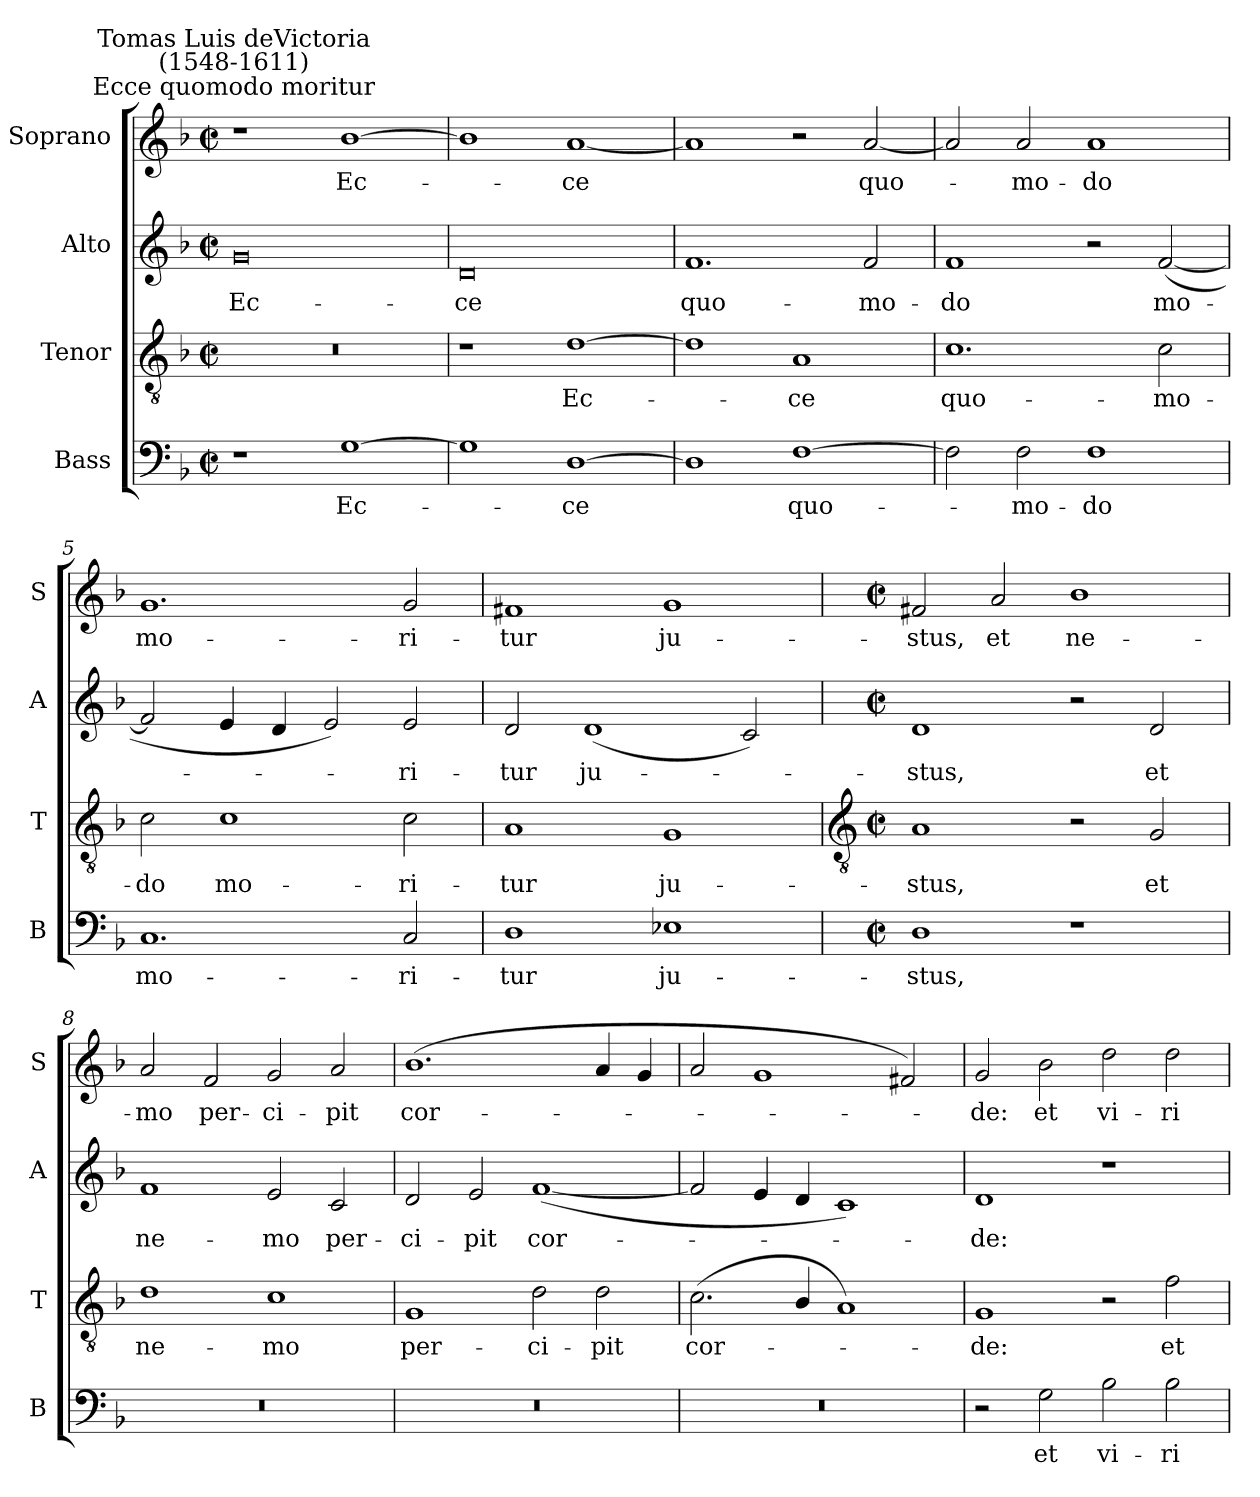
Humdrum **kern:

**kern	**text	**kern	**text	**kern	**text	**kern	**text
*part4	*part4	*part3	*part3	*part2	*part2	*part1	*part1
*staff4	*staff4	*staff3	*staff3	*staff2	*staff2	*staff1	*staff1
*I"Bass	*	*I"Tenor	*	*I"Alto	*	*I"Soprano	*
*I'B	*	*I'T	*	*I'A	*	*I'S	*
*clefF4	*	*clefGv2	*	*clefG2	*	*clefG2	*
*k[b-]	*	*k[b-]	*	*k[b-]	*	*k[b-]	*
*F:	*	*F:	*	*F:	*	*F:	*
*M4/2	*	*M4/2	*	*M4/2	*	*M4/2	*
*met(c|)	*	*met(c|)	*	*met(c|)	*	*met(c|)	*
=1	=1	=1	=1	=1	=1	=1	=1
!	!	!	!	!	!	!LO:TX:a:cj:t=Ecce quomodo moritur	!
!	!	!	!	!	!	!LO:TX:a:cj:t=Tomas Luis deVictoria\n(1548-1611)	!
!	!	!	!	!	!LO:LY:b	!	!
1r	.	0r	.	0g	Ec-	1r	.
!	!LO:LY:b	!	!	!	!	!	!LO:LY:b
[1G	Ec-	.	.	.	.	[1b-	Ec-
=2	=2	=2	=2	=2	=2	=2	=2
!	!	!	!	!	!LO:LY:b	!	!
1G]	.	1r	.	0d	-ce	1b-]	.
!	!LO:LY:b	!	!LO:LY:b	!	!	!	!LO:LY:b
[1D	ce	[1d	Ec-	.	.	[1a	ce
=3	=3	=3	=3	=3	=3	=3	=3
!	!	!	!	!	!LO:LY:b	!	!
1D]	.	1d]	.	1.f	quo-	1a]	.
!	!LO:LY:b	!	!LO:LY:b	!	!	!	!
[1F	quo-	1A	ce	.	.	2r	.
!	!	!	!	!	!LO:LY:b	!	!LO:LY:b
.	.	.	.	2f	-mo-	[2a	quo-
=4	=4	=4	=4	=4	=4	=4	=4
!	!	!	!LO:LY:b	!	!LO:LY:b	!	!
2F]	.	1.c	quo-	1f	-do	2a]	.
!	!LO:LY:b	!	!	!	!	!	!LO:LY:b
2F	mo-	.	.	.	.	2a	mo-
!	!LO:LY:b	!	!	!	!	!	!LO:LY:b
1F	-do	.	.	2r	.	1a	-do
!	!	!	!LO:LY:b	!	!LO:LY:b	!	!
.	.	2c	-mo-	(<[2f	mo-	.	.
=5	=5	=5	=5	=5	=5	=5	=5
!	!LO:LY:b	!	!LO:LY:b	!	!	!	!LO:LY:b
1.C	mo-	2c	-do	2f]	.	1.g	mo-
!	!	!	!LO:LY:b	!	!	!	!
.	.	1c	mo-	4e	.	.	.
.	.	.	.	4d	.	.	.
.	.	.	.	2e)	.	.	.
!	!LO:LY:b	!	!LO:LY:b	!	!LO:LY:b	!	!LO:LY:b
2C	-ri-	2c	-ri-	2e	ri-	2g	-ri-
=6	=6	=6	=6	=6	=6	=6	=6
!	!LO:LY:b	!	!LO:LY:b	!	!LO:LY:b	!	!LO:LY:b
1D	-tur	1A	-tur	2d	-tur	1f#X	-tur
!	!	!	!	!	!LO:LY:b	!	!
.	.	.	.	(<1d	ju-	.	.
!	!LO:LY:b	!	!LO:LY:b	!	!	!	!LO:LY:b
1E-X	ju-	1G	ju-	.	.	1g	ju-
.	.	.	.	2c)	.	.	.
!!LO:LB:g=z
=7	=7	=7	=7	=7	=7	=7	=7
*	*	*clefGv2	*	*	*	*	*
*M4/2	*	*M4/2	*	*M4/2	*	*M4/2	*
*met(c|)	*	*met(c|)	*	*met(c|)	*	*met(c|)	*
!	!LO:LY:b	!	!LO:LY:b	!	!LO:LY:b	!	!LO:LY:b
1D	-stus,	1A	-stus,	1d	stus,	2f#X	-stus,
!	!	!	!	!	!	!	!LO:LY:b
.	.	.	.	.	.	2a	et
!	!	!	!	!	!	!	!LO:LY:b
1r	.	2r	.	2r	.	1b-	ne-
!	!	!	!LO:LY:b	!	!LO:LY:b	!	!
.	.	2G	et	2d	et	.	.
=8	=8	=8	=8	=8	=8	=8	=8
!	!	!	!LO:LY:b	!	!LO:LY:b	!	!LO:LY:b
0r	.	1d	ne-	1f	ne-	2a	-mo
!	!	!	!	!	!	!	!LO:LY:b
.	.	.	.	.	.	2f	per-
!	!	!	!LO:LY:b	!	!LO:LY:b	!	!LO:LY:b
.	.	1c	-mo	2e	-mo	2g	-ci-
!	!	!	!	!	!LO:LY:b	!	!LO:LY:b
.	.	.	.	2c	per-	2a	-pit
=9	=9	=9	=9	=9	=9	=9	=9
!	!	!	!LO:LY:b	!	!LO:LY:b	!	!LO:LY:b
0r	.	1G	per-	2d	-ci-	(<1.b-	cor-
!	!	!	!	!	!LO:LY:b	!	!
.	.	.	.	2e	-pit	.	.
!	!	!	!LO:LY:b	!	!LO:LY:b	!	!
.	.	2d	-ci-	(<[1f	cor-	.	.
!	!	!	!LO:LY:b	!	!	!	!
.	.	2d	-pit	.	.	4a	.
.	.	.	.	.	.	4g	.
=10	=10	=10	=10	=10	=10	=10	=10
!	!	!	!LO:LY:b	!	!	!	!
0r	.	(<2.c	cor-	2f]	.	2a	.
.	.	.	.	4e	.	1g	.
.	.	4B-/	.	4d	.	.	.
.	.	1A)	.	1c)	.	.	.
.	.	.	.	.	.	2f#X)	.
=11	=11	=11	=11	=11	=11	=11	=11
!	!	!	!LO:LY:b	!	!LO:LY:b	!	!LO:LY:b
2r	.	1G	de:	1d	de:	2g	de:
!	!LO:LY:b	!	!	!	!	!	!LO:LY:b
2G	et	.	.	.	.	2b-	et
!	!LO:LY:b	!	!	!	!	!	!LO:LY:b
2B-	vi-	2r	.	1r	.	2dd	vi-
!	!LO:LY:b	!	!LO:LY:b	!	!	!	!LO:LY:b
2B-	-ri	2f	et	.	.	2dd	-ri
=	=	=	=	=	=	=	=
*-	*-	*-	*-	*-	*-	*-	*-
